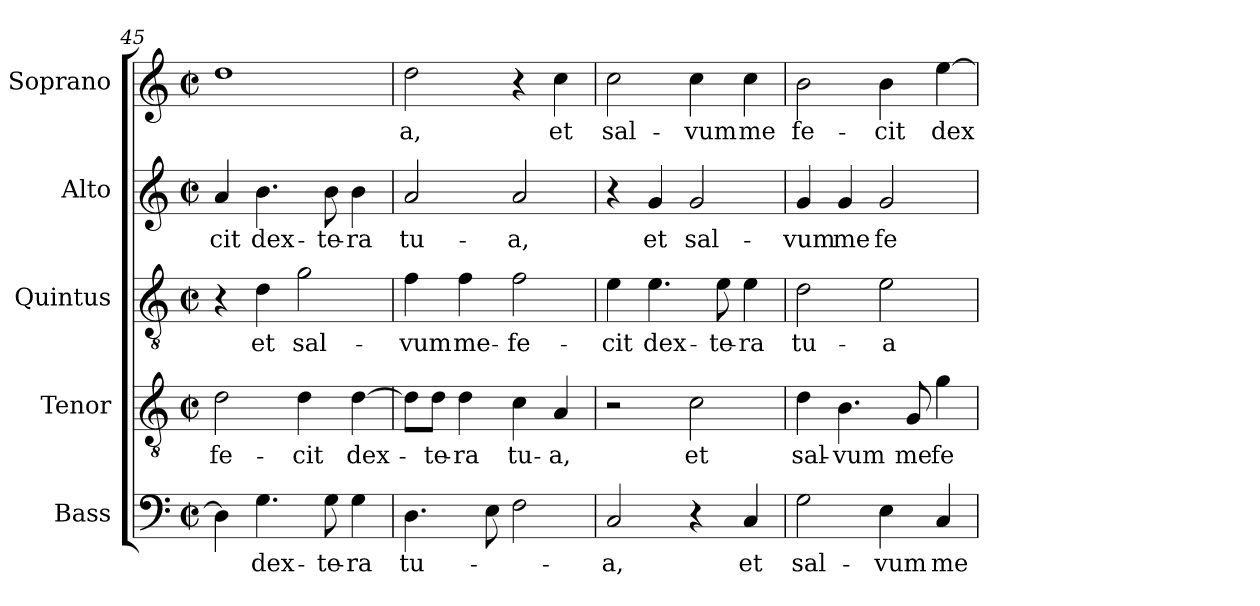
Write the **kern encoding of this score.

**kern	**text	**kern	**text	**kern	**text	**kern	**text	**kern	**text
*part5	*part5	*part4	*part4	*part3	*part3	*part2	*part2	*part1	*part1
*staff5	*staff5	*staff4	*staff4	*staff3	*staff3	*staff2	*staff2	*staff1	*staff1
*I"Bass	*	*I"Tenor	*	*I"Quintus	*	*I"Alto	*	*I"Soprano	*
*I'B.	*	*I'T.	*	*I'T.	*	*I'A.	*	*I'S.	*
*clefF4	*	*clefGv2	*	*clefGv2	*	*clefG2	*	*clefG2	*
*	*	*ITrd7c12	*	*ITrd7c12	*	*	*	*	*
*k[]	*	*k[]	*	*k[]	*	*k[]	*	*k[]	*
*C:	*	*C:	*	*C:	*	*C:	*	*C:	*
*M2/2	*	*M2/2	*	*M2/2	*	*M2/2	*	*M2/2	*
*met(c|)	*	*met(c|)	*	*met(c|)	*	*met(c|)	*	*met(c|)	*
=45	=45	=45	=45	=45	=45	=45	=45	=45	=45
!	!	!	!LO:LY:b:color=#000000	!	!	!	!	!	!
!	!	!	!	!	!	!	!LO:LY:b:color=#000000	!	!
4Di\]	.	2Di\	fe-	4r	.	4ai/	-cit	1ddi	.
!	!LO:LY:b:color=#000000	!	!	!	!	!	!	!	!
!	!	!	!	!	!LO:LY:b:color=#000000	!	!	!	!
!	!	!	!	!	!	!	!LO:LY:b:color=#000000	!	!
4.Gi\	dex-	.	.	4Di\	et	4.bi\	dex-	.	.
!	!	!	!LO:LY:b:color=#000000	!	!	!	!	!	!
!	!	!	!	!	!LO:LY:b:color=#000000	!	!	!	!
.	.	4Di\	-cit	2Gi\	sal-	.	.	.	.
!	!LO:LY:b:color=#000000	!	!	!	!	!	!	!	!
!	!	!	!	!	!	!	!LO:LY:b:color=#000000	!	!
8Gi\	-te-	.	.	.	.	8bi\	-te-	.	.
!	!LO:LY:b:color=#000000	!	!	!	!	!	!	!	!
!	!	!	!LO:LY:b:color=#000000	!	!	!	!	!	!
!	!	!	!	!	!	!	!LO:LY:b:color=#000000	!	!
4Gi\	-ra	[>4Di\	dex-	.	.	4bi\	-ra	.	.
=46	=46	=46	=46	=46	=46	=46	=46	=46	=46
!	!LO:LY:b:color=#000000	!	!	!	!	!	!	!	!
!	!	!	!	!	!LO:LY:b:color=#000000	!	!	!	!
!	!	!	!	!	!	!	!LO:LY:b:color=#000000	!	!
!	!	!	!	!	!	!	!	!	!LO:LY:b:color=#000000
4.Di\	tu-	8Di\L]	.	4Fi\	-vum	2ai/	tu-	2ddi\	-a,
!	!	!	!LO:LY:b:color=#000000	!	!	!	!	!	!
.	.	8Di\J	-te-	.	.	.	.	.	.
!	!	!	!LO:LY:b:color=#000000	!	!	!	!	!	!
!	!	!	!	!	!LO:LY:b:color=#000000	!	!	!	!
.	.	4Di\	-ra	4Fi\	me-	.	.	.	.
8Ei\	.	.	.	.	.	.	.	.	.
!	!	!	!LO:LY:b:color=#000000	!	!	!	!	!	!
!	!	!	!	!	!LO:LY:b:color=#000000	!	!	!	!
!	!	!	!	!	!	!	!LO:LY:b:color=#000000	!	!
2Fi\	.	4Ci\	tu-	2Fi\	-fe-	2ai/	-a,	4r	.
!	!	!	!LO:LY:b:color=#000000	!	!	!	!	!	!
!	!	!	!	!	!	!	!	!	!LO:LY:b:color=#000000
.	.	4AAi/	-a,	.	.	.	.	4cci\	et
=47	=47	=47	=47	=47	=47	=47	=47	=47	=47
!	!LO:LY:b:color=#000000	!	!	!	!	!	!	!	!
!	!	!	!	!	!LO:LY:b:color=#000000	!	!	!	!
!	!	!	!	!	!	!	!	!	!LO:LY:b:color=#000000
2Ci/	-a,	2r	.	4Ei\	-cit	4r	.	2cci\	sal-
!	!	!	!	!	!LO:LY:b:color=#000000	!	!	!	!
!	!	!	!	!	!	!	!LO:LY:b:color=#000000	!	!
.	.	.	.	4.Ei\	dex-	4gi/	et	.	.
!	!	!	!LO:LY:b:color=#000000	!	!	!	!	!	!
!	!	!	!	!	!	!	!LO:LY:b:color=#000000	!	!
!	!	!	!	!	!	!	!	!	!LO:LY:b:color=#000000
4r	.	2Ci\	et	.	.	2gi/	sal-	4cci\	-vum
!	!	!	!	!	!LO:LY:b:color=#000000	!	!	!	!
.	.	.	.	8Ei\	-te-	.	.	.	.
!	!LO:LY:b:color=#000000	!	!	!	!	!	!	!	!
!	!	!	!	!	!LO:LY:b:color=#000000	!	!	!	!
!	!	!	!	!	!	!	!	!	!LO:LY:b:color=#000000
4Ci/	et	.	.	4Ei\	-ra	.	.	4cci\	me
=48	=48	=48	=48	=48	=48	=48	=48	=48	=48
!	!LO:LY:b:color=#000000	!	!	!	!	!	!	!	!
!	!	!	!LO:LY:b:color=#000000	!	!	!	!	!	!
!	!	!	!	!	!LO:LY:b:color=#000000	!	!	!	!
!	!	!	!	!	!	!	!LO:LY:b:color=#000000	!	!
!	!	!	!	!	!	!	!	!	!LO:LY:b:color=#000000
2Gi\	sal-	4Di\	sal-	2Di\	tu-	4gi/	-vum	2bi\	fe-
!	!	!	!LO:LY:b:color=#000000	!	!	!	!	!	!
!	!	!	!	!	!	!	!LO:LY:b:color=#000000	!	!
.	.	4.BBi\	-vum	.	.	4gi/	me	.	.
!	!LO:LY:b:color=#000000	!	!	!	!	!	!	!	!
!	!	!	!	!	!LO:LY:b:color=#000000	!	!	!	!
!	!	!	!	!	!	!	!LO:LY:b:color=#000000	!	!
!	!	!	!	!	!	!	!	!	!LO:LY:b:color=#000000
4Ei\	-vum	.	.	2Ei\	-a	2gi/	fe-	4bi\	-cit
!	!	!	!LO:LY:b:color=#000000	!	!	!	!	!	!
.	.	8GGi/	me	.	.	.	.	.	.
!	!LO:LY:b:color=#000000	!	!	!	!	!	!	!	!
!	!	!	!LO:LY:b:color=#000000	!	!	!	!	!	!
!	!	!	!	!	!	!	!	!	!LO:LY:b:color=#000000
4Ci/	me	4Gi\	fe-	.	.	.	.	[>4eei\	dex-
=	=	=	=	=	=	=	=	=	=
*-	*-	*-	*-	*-	*-	*-	*-	*-	*-
